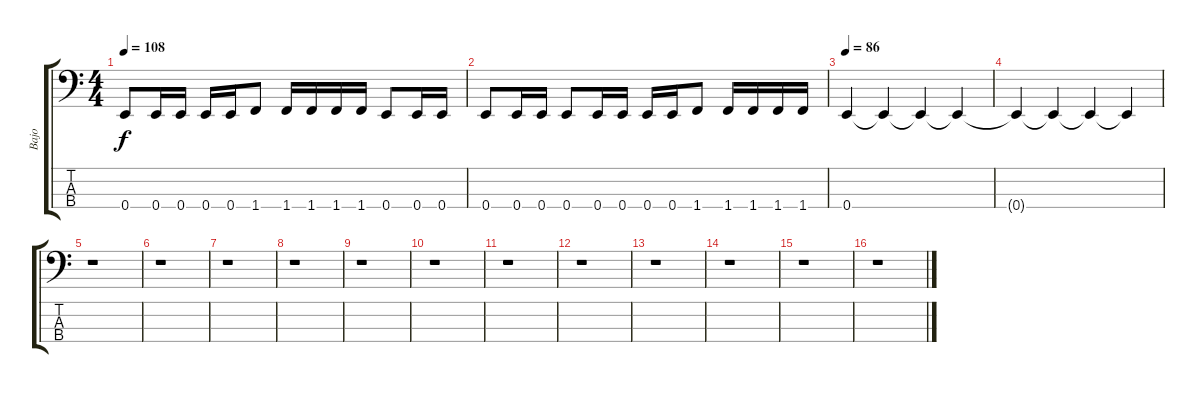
\track ("Bajo" "Bajo") {instrument electricbasspick}
\staff {score tabs}
\tuning (G2 D2 A1 E1) {hide}
\ts (4 4)
\tempo 108
\clef f4
\ks c
0.4.8{dy f} 0.4.16 0.4.16 0.4.16 0.4.16 1.4.8 1.4.16 1.4.16 1.4.16 1.4.16 0.4.8 0.4.16 0.4.16 |
0.4.8 0.4.16 0.4.16 0.4.8 0.4.16 0.4.16 0.4.16 0.4.16 1.4.8 1.4.16 1.4.16 1.4.16 1.4.16 |
\tempo 86
0.4.4 0.4{t}.4 0.4{t}.4 0.4{t}.4 |
0.4{t}.4 0.4{t}.4 0.4{t}.4 0.4{t}.4 |
r.1 |
r.1 |
r.1 |
r.1 |
r.1 |
r.1 |
r.1 |
r.1 |
r.1 |
r.1 |
r.1 |
r.1
